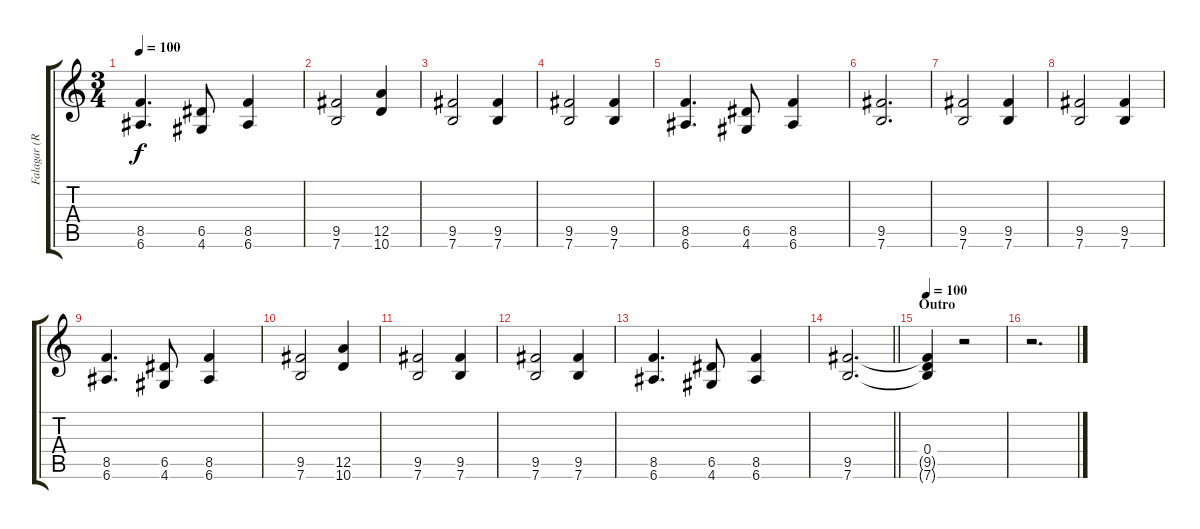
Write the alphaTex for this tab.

\track ("Falagar (Rhythm)" "Falagar (R") {instrument distortionguitar}
\staff {score tabs}
\tuning (E4 B3 G3 D3 A2 E2) {hide}
\ts (3 4)
\tempo 100
\clef g2
\ks c
(8.5 6.6).4{d dy f} (6.5 4.6).8 (8.5 6.6).4 |
(9.5 7.6).2 (12.5 10.6).4 |
(9.5 7.6).2 (9.5 7.6).4 |
(9.5 7.6).2 (9.5 7.6).4 |
(8.5 6.6).4{d} (6.5 4.6).8 (8.5 6.6).4 |
(9.5 7.6).2{d} |
(9.5 7.6).2 (9.5 7.6).4 |
(9.5 7.6).2 (9.5 7.6).4 |
(8.5 6.6).4{d} (6.5 4.6).8 (8.5 6.6).4 |
(9.5 7.6).2 (12.5 10.6).4 |
(9.5 7.6).2 (9.5 7.6).4 |
(9.5 7.6).2 (9.5 7.6).4 |
(8.5 6.6).4{d} (6.5 4.6).8 (8.5 6.6).4 |
\barLineRight lightlight
(9.5 7.6).2{d volume 0} |
\section ("" "Outro")
\tempo 100
(0.4 9.5{t} 7.6{t}).4 r.2 |
r.2{d}
